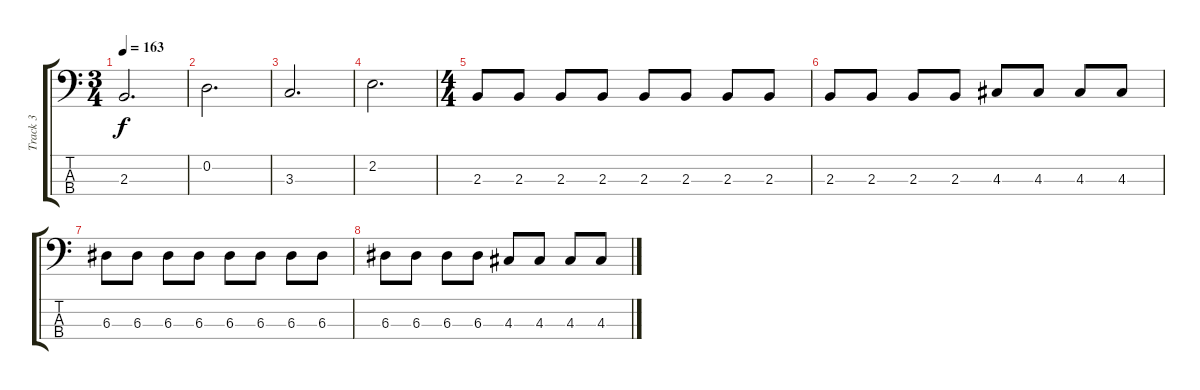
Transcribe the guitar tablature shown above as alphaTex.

\track ("Track 3" "Track 3") {instrument electricbassfinger}
\staff {score tabs}
\tuning (G2 D2 A1 E1) {hide}
\ts (3 4)
\tempo 163
\clef f4
\ks c
2.3.2{d dy f} |
0.2.2{d} |
3.3.2{d} |
2.2.2{d} |
\ts (4 4)
2.3.8 2.3.8 2.3.8 2.3.8 2.3.8 2.3.8 2.3.8 2.3.8 |
2.3.8 2.3.8 2.3.8 2.3.8 4.3.8 4.3.8 4.3.8 4.3.8 |
6.3.8 6.3.8 6.3.8 6.3.8 6.3.8 6.3.8 6.3.8 6.3.8 |
6.3.8 6.3.8 6.3.8 6.3.8 4.3.8 4.3.8 4.3.8 4.3.8
